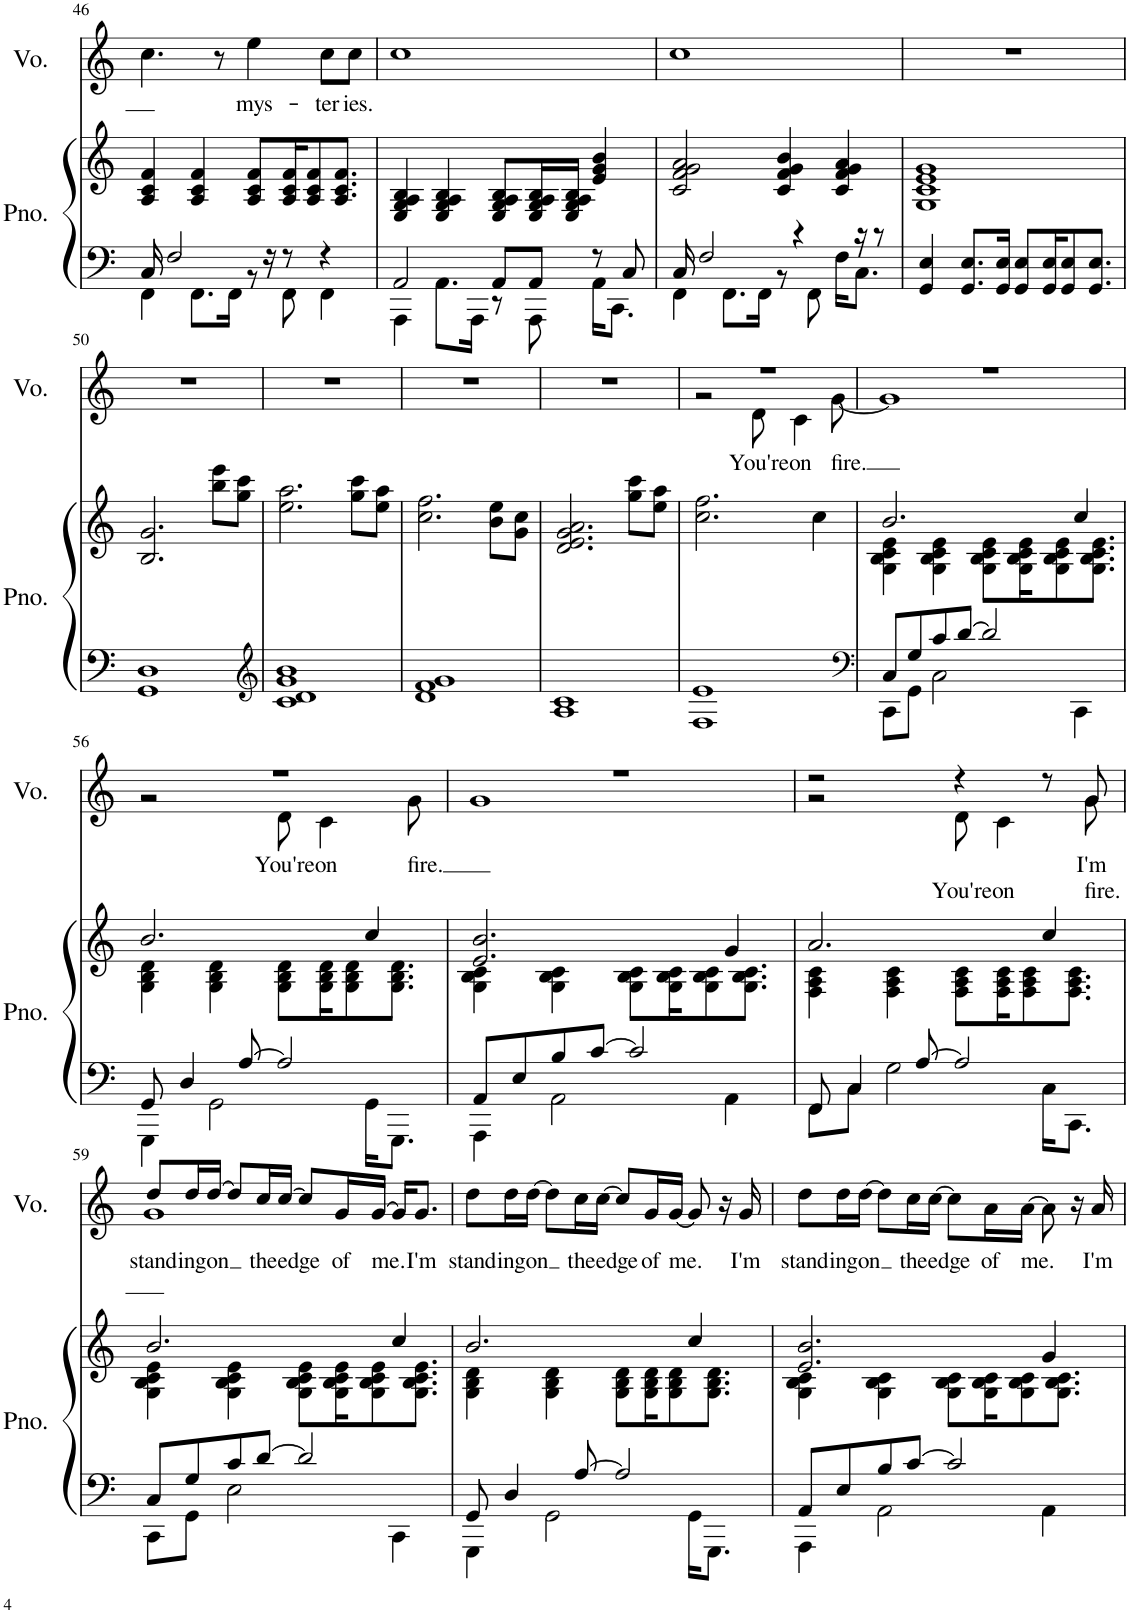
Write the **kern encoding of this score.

**kern	**kern	**kern	**text	**text
*part2	*part2	*part1	*part1	*part1
*staff3	*staff2	*staff1	*staff1	*staff1
*I"Piano	*	*I"Voice	*	*
*I'Pno.	*	*I'Vo.	*	*
!!LO:PB:g=z
*clefF4	*clefG2	*clefG2	*	*
*k[]	*k[]	*k[]	*	*
*M4/4	*M4/4	*M4/4	*	*
=46	=46	=46	=46	=46
*^	*	*	*	*
16C/	4FF\	4A/ 4c/ 4f/	4.cc\	.	.
2F/	.	.	.	.	.
.	8.FF\L	4A/ 4c/ 4f/	.	.	.
.	.	.	8r	.	.
.	16FF\Jk	.	.	.	.
!	!	!	!	!LO:LY:b	!
.	8r	8A/ 8c/ 8f/L	4ee\	mys-	.
16r	.	.	.	.	.
8r	8FF\	16A/ 16c/ 16f/K	.	.	.
.	.	8A/ 8c/ 8f/	.	.	.
!	!	!	!	!LO:LY:b	!
4r	4FF\	.	8cc\L	-ter-	.
.	.	8.A/ 8.c/ 8.f/J	.	.	.
!	!	!	!	!LO:LY:b	!
.	.	.	8cc\J	-ies.	.
=47	=47	=47	=47	=47	=47
2AA/	4AAA\	4E/ 4G/ 4A/ 4B/	1cc	.	.
.	8.AA\L	4E/ 4G/ 4A/ 4B/	.	.	.
.	16AAA\Jk	.	.	.	.
8AA/L	8r	8E/ 8G/ 8A/ 8B/L	.	.	.
8AA/J	8AAA\	16E/ 16G/ 16A/ 16B/L	.	.	.
.	.	16E/ 16G/ 16A/ 16B/JJ	.	.	.
8r	16AA\KL	4e/ 4g/ 4b/	.	.	.
.	8.CC\J	.	.	.	.
8C/	.	.	.	.	.
=48	=48	=48	=48	=48	=48
16C/	4FF\	2c/ 2f/ 2g/ 2a/	1cc	.	.
2F/	.	.	.	.	.
.	8.FF\L	.	.	.	.
.	16FF\Jk	.	.	.	.
.	8r	4c/ 4f/ 4g/ 4b/	.	.	.
4r	.	.	.	.	.
.	8FF\	.	.	.	.
.	16F\KL	4c/ 4f/ 4g/ 4a/	.	.	.
16r	8.C\J	.	.	.	.
8r	.	.	.	.	.
*v	*v	*	*	*	*
=49	=49	=49	=49	=49
4GG/ 4E/	1G 1c 1e 1g	1r	.	.
8.GG/ 8.E/L	.	.	.	.
16GG/ 16E/Jk	.	.	.	.
8GG/ 8E/L	.	.	.	.
16GG/ 16E/K	.	.	.	.
8GG/ 8E/	.	.	.	.
8.GG/ 8.E/J	.	.	.	.
!!LO:LB:g=z
=50	=50	=50	=50	=50
1GG 1D	2.B/ 2.g/	1r	.	.
.	8bb\ 8eee\L	.	.	.
.	8gg\ 8ccc\J	.	.	.
=51	=51	=51	=51	=51
*clefG2	*	*	*	*
1c 1d 1g 1b	2.ee\ 2.aa\	1r	.	.
.	8gg\ 8ccc\L	.	.	.
.	8ee\ 8aa\J	.	.	.
=52	=52	=52	=52	=52
1d 1f 1g	2.cc\ 2.ff\	1r	.	.
.	8b\ 8ee\L	.	.	.
.	8g\ 8cc\J	.	.	.
=53	=53	=53	=53	=53
1A 1c	2.d/ 2.e/ 2.g/ 2.a/	1r	.	.
.	8gg\ 8ccc\L	.	.	.
.	8ee\ 8aa\J	.	.	.
=54	=54	=54	=54	=54
*	*	*^	*	*
1F 1e	2.cc\ 2.ff\	1r	2r	.	.
!	!	!	!	!LO:LY:b	!
.	.	.	8d\	You're	.
!	!	!	!	!LO:LY:b	!
.	.	.	4c\	on	.
.	4cc\	.	.	.	.
!	!	!	!	!LO:LY:b	!
.	.	.	[8g\	fire.	.
=55	=55	=55	=55	=55	=55
*clefF4	*	*	*	*	*
*^	*^	*	*	*	*
8C/L	8CC\L	2.b/	4G\ 4B\ 4c\ 4e\	1r	1g]	.	.
8G/	8GG\J	.	.	.	.	.	.
8c/	2C\	.	4G\ 4B\ 4c\ 4e\	.	.	.	.
[8d/J	.	.	.	.	.	.	.
2d/]	.	.	8G\ 8B\ 8c\ 8e\L	.	.	.	.
.	.	.	16G\ 16B\ 16c\ 16e\K	.	.	.	.
.	.	.	8G\ 8B\ 8c\ 8e\	.	.	.	.
.	4CC\	4cc/	.	.	.	.	.
.	.	.	8.G\ 8.B\ 8.c\ 8.e\J	.	.	.	.
!!LO:LB:g=z	!!
=56	=56	=56	=56	=56	=56	=56	=56
8GG/	4GGG\	2.b/	4G\ 4B\ 4d\	1r	2r	.	.
4D/	.	.	.	.	.	.	.
.	2GG\	.	4G\ 4B\ 4d\	.	.	.	.
[8A/	.	.	.	.	.	.	.
!	!	!	!	!	!	!LO:LY:b	!
2A/]	.	.	8G\ 8B\ 8d\L	.	8d\	You're	.
!	!	!	!	!	!	!LO:LY:b	!
.	.	.	16G\ 16B\ 16d\K	.	4c\	on	.
.	.	.	8G\ 8B\ 8d\	.	.	.	.
.	16GG\KL	4cc/	.	.	.	.	.
.	8.GGG\J	.	8.G\ 8.B\ 8.d\J	.	.	.	.
!	!	!	!	!	!	!LO:LY:b	!
.	.	.	.	.	8g\	fire.	.
=57	=57	=57	=57	=57	=57	=57	=57
8AA/L	4AAA\	2.e/ 2.b/	4G\ 4B\ 4c\	1r	1g	.	.
8E/	.	.	.	.	.	.	.
8B/	2AA\	.	4G\ 4B\ 4c\	.	.	.	.
[8c/J	.	.	.	.	.	.	.
2c/]	.	.	8G\ 8B\ 8c\L	.	.	.	.
.	.	.	16G\ 16B\ 16c\K	.	.	.	.
.	.	.	8G\ 8B\ 8c\	.	.	.	.
.	4AA\	4g/	.	.	.	.	.
.	.	.	8.G\ 8.B\ 8.c\J	.	.	.	.
=58	=58	=58	=58	=58	=58	=58	=58
8FF/	8FF\L	2.a/	4F\ 4A\ 4c\	2r	2r	.	.
4C/	8C\J	.	.	.	.	.	.
.	2G\	.	4F\ 4A\ 4c\	.	.	.	.
[8A/	.	.	.	.	.	.	.
!	!	!	!	!	!	!	!LO:LY:b
2A/]	.	.	8F\ 8A\ 8c\L	4r	8d\	.	You're
!	!	!	!	!	!	!	!LO:LY:b
.	.	.	16F\ 16A\ 16c\K	.	4c\	.	on
.	.	.	8F\ 8A\ 8c\	.	.	.	.
.	16C\KL	4cc/	.	8r	.	.	.
.	8.CC\J	.	8.F\ 8.A\ 8.c\J	.	.	.	.
!	!	!	!	!	!	!LO:LY:b	!LO:LY:b
.	.	.	.	8g/	8g\	I'm	fire.
!!LO:LB:g=z	!!
=59	=59	=59	=59	=59	=59	=59	=59
!	!	!	!	!	!	!LO:LY:b	!
8C/L	8CC\L	2.b/	4G\ 4B\ 4c\ 4e\	8dd/L	1g	stand-	.
!	!	!	!	!	!	!LO:LY:b	!
8G/	8GG\J	.	.	16dd/L	.	-ing	.
!	!	!	!	!	!	!LO:LY:b	!
.	.	.	.	[16dd/JJ	.	on	.
8c/	2E\	.	4G\ 4B\ 4c\ 4e\	8dd/L]	.	.	.
!	!	!	!	!	!	!LO:LY:b	!
[8d/J	.	.	.	16cc/L	.	the	.
!	!	!	!	!	!	!LO:LY:b	!
.	.	.	.	[16cc/JJ	.	edge	.
2d/]	.	.	8G\ 8B\ 8c\ 8e\L	8cc/L]	.	.	.
!	!	!	!	!	!	!LO:LY:b	!
.	.	.	16G\ 16B\ 16c\ 16e\K	16g/L	.	of	.
!	!	!	!	!	!	!LO:LY:b	!
.	.	.	8G\ 8B\ 8c\ 8e\	[16g/JJ	.	me.	.
.	4CC\	4cc/	.	16g/KL]	.	.	.
!	!	!	!	!	!	!LO:LY:b	!
.	.	.	8.G\ 8.B\ 8.c\ 8.e\J	8.g/J	.	I'm	.
*	*	*	*	*v	*v	*	*
=60	=60	=60	=60	=60	=60	=60
!	!	!	!	!	!LO:LY:b	!
8GG/	4GGG\	2.b/	4G\ 4B\ 4d\	8dd\L	stand-	.
!	!	!	!	!	!LO:LY:b	!
4D/	.	.	.	16dd\L	-ing	.
!	!	!	!	!	!LO:LY:b	!
.	.	.	.	[16dd\JJ	on	.
.	2GG\	.	4G\ 4B\ 4d\	8dd\L]	.	.
!	!	!	!	!	!LO:LY:b	!
[8A/	.	.	.	16cc\L	the	.
!	!	!	!	!	!LO:LY:b	!
.	.	.	.	[16cc\JJ	edge	.
2A/]	.	.	8G\ 8B\ 8d\L	8cc/L]	.	.
!	!	!	!	!	!LO:LY:b	!
.	.	.	16G\ 16B\ 16d\K	16g/L	of	.
!	!	!	!	!	!LO:LY:b	!
.	.	.	8G\ 8B\ 8d\	[16g/JJ	me.	.
.	16GG\KL	4cc/	.	8g/]	.	.
.	8.GGG\J	.	8.G\ 8.B\ 8.d\J	.	.	.
.	.	.	.	16r	.	.
!	!	!	!	!	!LO:LY:b	!
.	.	.	.	16g/	I'm	.
=61	=61	=61	=61	=61	=61	=61
!	!	!	!	!	!LO:LY:b	!
8AA/L	4AAA\	2.e/ 2.b/	4G\ 4B\ 4c\	8dd\L	stand-	.
!	!	!	!	!	!LO:LY:b	!
8E/	.	.	.	16dd\L	-ing	.
!	!	!	!	!	!LO:LY:b	!
.	.	.	.	[16dd\JJ	on	.
8B/	2AA\	.	4G\ 4B\ 4c\	8dd\L]	.	.
!	!	!	!	!	!LO:LY:b	!
[8c/J	.	.	.	16cc\L	the	.
!	!	!	!	!	!LO:LY:b	!
.	.	.	.	[16cc\JJ	edge	.
2c/]	.	.	8G\ 8B\ 8c\L	8cc\L]	.	.
!	!	!	!	!	!LO:LY:b	!
.	.	.	16G\ 16B\ 16c\K	16a\L	of	.
!	!	!	!	!	!LO:LY:b	!
.	.	.	8G\ 8B\ 8c\	[16a\JJ	me.	.
.	4AA\	4g/	.	8a\]	.	.
.	.	.	8.G\ 8.B\ 8.c\J	.	.	.
.	.	.	.	16r	.	.
!	!	!	!	!	!LO:LY:b	!
.	.	.	.	16a/	I'm	.
*v	*v	*	*	*	*	*
*	*v	*v	*	*	*
=	=	=	=	=
*-	*-	*-	*-	*-
